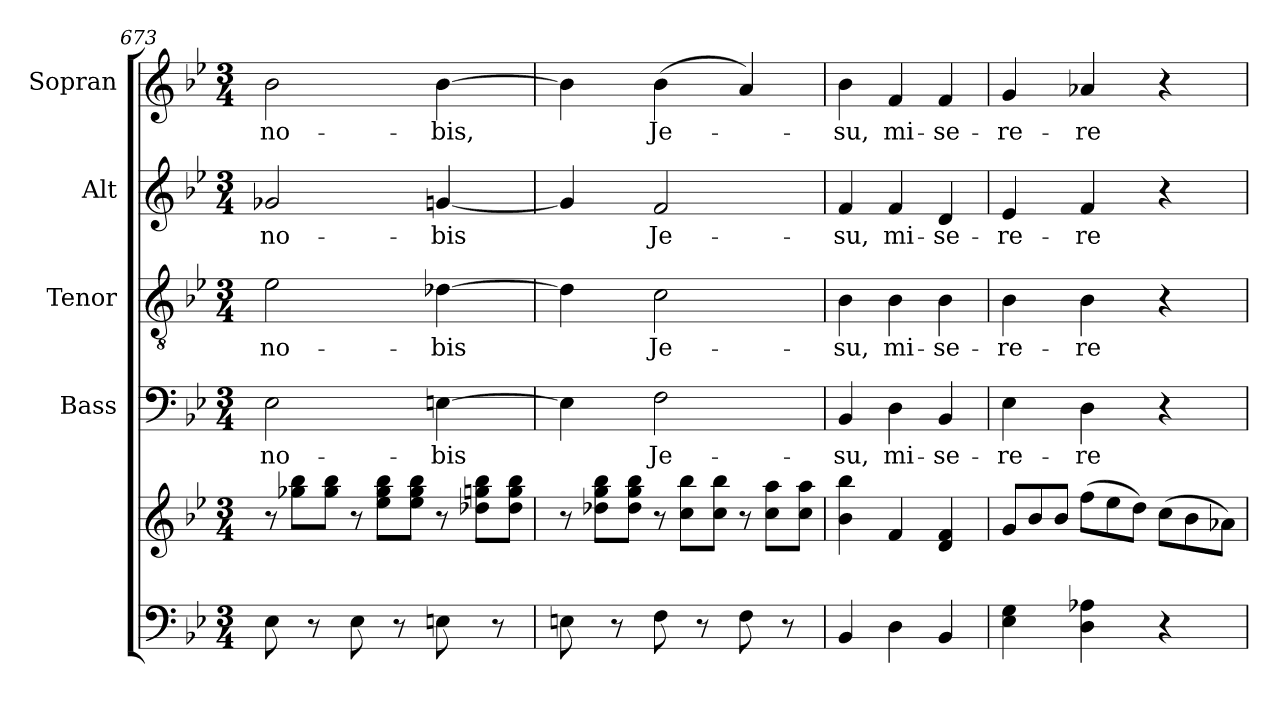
**kern	**kern	**kern	**text	**kern	**text	**kern	**text	**kern	**text
*part5	*part5	*part4	*part4	*part3	*part3	*part2	*part2	*part1	*part1
*staff6	*staff5	*staff4	*staff4	*staff3	*staff3	*staff2	*staff2	*staff1	*staff1
*	*	*I"Bass	*	*I"Tenor	*	*I"Alt	*	*I"Sopran	*
*	*	*I'B.	*	*I'T.	*	*I'A.	*	*I'S.	*
*clefF4	*clefG2	*clefF4	*	*clefGv2	*	*clefG2	*	*clefG2	*
*k[b-e-]	*k[b-e-]	*k[b-e-]	*	*k[b-e-]	*	*k[b-e-]	*	*k[b-e-]	*
*B-:	*B-:	*B-:	*	*B-:	*	*B-:	*	*B-:	*
*M3/4	*M3/4	*M3/4	*	*M3/4	*	*M3/4	*	*M3/4	*
*	*Xtuplet	*	*	*	*	*	*	*	*
=673	=673	=673	=673	=673	=673	=673	=673	=673	=673
!	!	!	!LO:LY:b	!	!LO:LY:b	!	!LO:LY:b	!	!LO:LY:b
8E-\	12r	2E-\	no-	2e-\	no-	2g-X/	no-	2b-\	no-
.	12gg-X\ 12bb-\L	.	.	.	.	.	.	.	.
8r	.	.	.	.	.	.	.	.	.
.	12gg-\ 12bb-\J	.	.	.	.	.	.	.	.
8E-\	12r	.	.	.	.	.	.	.	.
.	12ee-\ 12gg-\ 12bb-\L	.	.	.	.	.	.	.	.
8r	.	.	.	.	.	.	.	.	.
.	12ee-\ 12gg-\ 12bb-\J	.	.	.	.	.	.	.	.
!	!	!	!LO:LY:b	!	!LO:LY:b	!	!LO:LY:b	!	!LO:LY:b
8En\	12r	[4En\	-bis	[4d-X\	-bis	[4gn/	-bis	[4b-\	-bis,
.	12dd-X\ 12ggn\ 12bb-\L	.	.	.	.	.	.	.	.
8r	.	.	.	.	.	.	.	.	.
.	12dd-\ 12gg\ 12bb-\J	.	.	.	.	.	.	.	.
!!LO:PB:g=z
=674	=674	=674	=674	=674	=674	=674	=674	=674	=674
8En\	12r	4E\]	.	4d-\]	.	4g/]	.	4b-\]	.
.	12dd-X\ 12gg\ 12bb-\L	.	.	.	.	.	.	.	.
8r	.	.	.	.	.	.	.	.	.
.	12dd-\ 12gg\ 12bb-\J	.	.	.	.	.	.	.	.
!	!	!	!LO:LY:b	!	!LO:LY:b	!	!LO:LY:b	!	!LO:LY:b
8F\	12r	2F\	Je-	2c\	Je-	2f/	Je-	(>4b-\	Je-
.	12cc\ 12bb-\L	.	.	.	.	.	.	.	.
8r	.	.	.	.	.	.	.	.	.
.	12cc\ 12bb-\J	.	.	.	.	.	.	.	.
8F\	12r	.	.	.	.	.	.	4a/)	.
.	12cc\ 12aa\L	.	.	.	.	.	.	.	.
8r	.	.	.	.	.	.	.	.	.
.	12cc\ 12aa\J	.	.	.	.	.	.	.	.
=675	=675	=675	=675	=675	=675	=675	=675	=675	=675
!	!	!	!LO:LY:b	!	!LO:LY:b	!	!LO:LY:b	!	!LO:LY:b
4BB-/	4b-\ 4bb-\	4BB-/	-su,	4B-\	-su,	4f/	-su,	4b-\	-su,
!	!	!	!LO:LY:b	!	!LO:LY:b	!	!LO:LY:b	!	!LO:LY:b
4D\	4f/	4D\	mi-	4B-\	mi-	4f/	mi-	4f/	mi-
!	!	!	!LO:LY:b	!	!LO:LY:b	!	!LO:LY:b	!	!LO:LY:b
4BB-/	4d/ 4f/	4BB-/	-se-	4B-\	-se-	4d/	-se-	4f/	-se-
=676	=676	=676	=676	=676	=676	=676	=676	=676	=676
!	!	!	!LO:LY:b	!	!LO:LY:b	!	!LO:LY:b	!	!LO:LY:b
4E-\ 4G\	12g/L	4E-\	-re-	4B-\	-re-	4e-/	-re-	4g/	-re-
.	12b-/	.	.	.	.	.	.	.	.
.	12b-/J	.	.	.	.	.	.	.	.
!	!	!	!LO:LY:b	!	!LO:LY:b	!	!LO:LY:b	!	!LO:LY:b
4D\ 4A-X\	(>12ff\L	4D\	-re	4B-\	-re	4f/	-re	4a-X/	-re
.	12ee-\	.	.	.	.	.	.	.	.
.	12dd\J)	.	.	.	.	.	.	.	.
4r	(>12cc\L	4r	.	4r	.	4r	.	4r	.
.	12b-\	.	.	.	.	.	.	.	.
.	12a-X\J)	.	.	.	.	.	.	.	.
=	=	=	=	=	=	=	=	=	=
*-	*-	*-	*-	*-	*-	*-	*-	*-	*-
